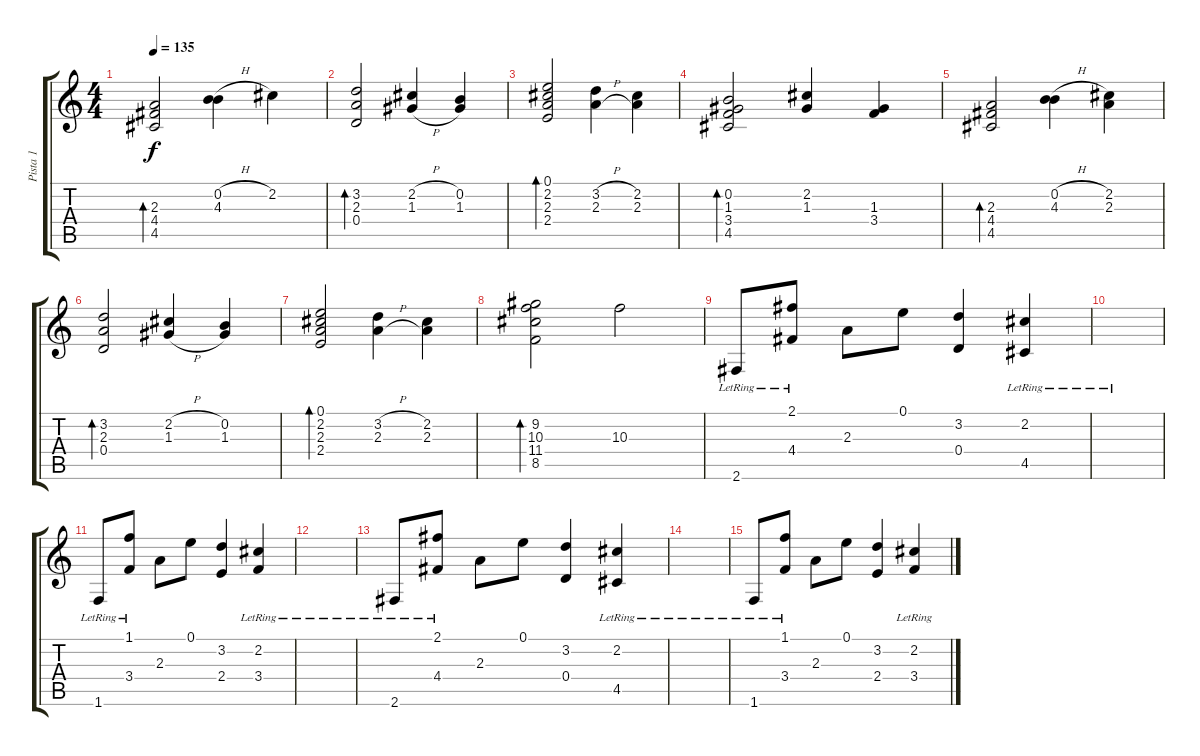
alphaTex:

\track ("Pista 1" "Pista 1") {instrument acousticguitarnylon}
\staff {score tabs}
\tuning (E4 B3 G3 D3 A2 E2) {hide}
\ts (4 4)
\tempo 135
\clef g2
\ks c
(2.3 4.4 4.5).2{bd 120 dy f} (0.2{h} 4.3).4 2.2.4 |
(3.2 2.3 0.4).2{bd 120} (2.2{h} 1.3{h}).4 (0.2 1.3).4 |
(0.1 2.2 2.3 2.4).2{bd 120} (3.2{h} 2.3{h}).4 (2.2 2.3).4 |
(0.2 1.3 3.4 4.5).2{bd 120} (2.2 1.3).4 (1.3 3.4).4 |
(2.3 4.4 4.5).2{bd 120} (0.2{h} 4.3).4 (2.2 2.3).4 |
(3.2 2.3 0.4).2{bd 120} (2.2{h} 1.3{h}).4 (0.2 1.3).4 |
(0.1 2.2 2.3 2.4).2{bd 120} (3.2{h} 2.3{h}).4 (2.2 2.3).4 |
(9.2 10.3 11.4 8.5).2{bd 240} 10.3.2 |
2.6{lr}.8 (2.1{lr} 4.4{lr}).8 2.3.8 0.1.8 (3.2 0.4).4 (2.2{lr} 4.5{lr}).4 |
|
1.6{lr}.8 (1.1{lr} 3.4{lr}).8 2.3.8 0.1.8 (3.2 2.4).4 (2.2{lr} 3.4{lr}).4 |
|
2.6{lr}.8 (2.1{lr} 4.4{lr}).8 2.3.8 0.1.8 (3.2 0.4).4 (2.2{lr} 4.5{lr}).4 |
|
1.6{lr}.8 (1.1{lr} 3.4{lr}).8 2.3.8 0.1.8 (3.2 2.4).4 (2.2{lr} 3.4{lr}).4
